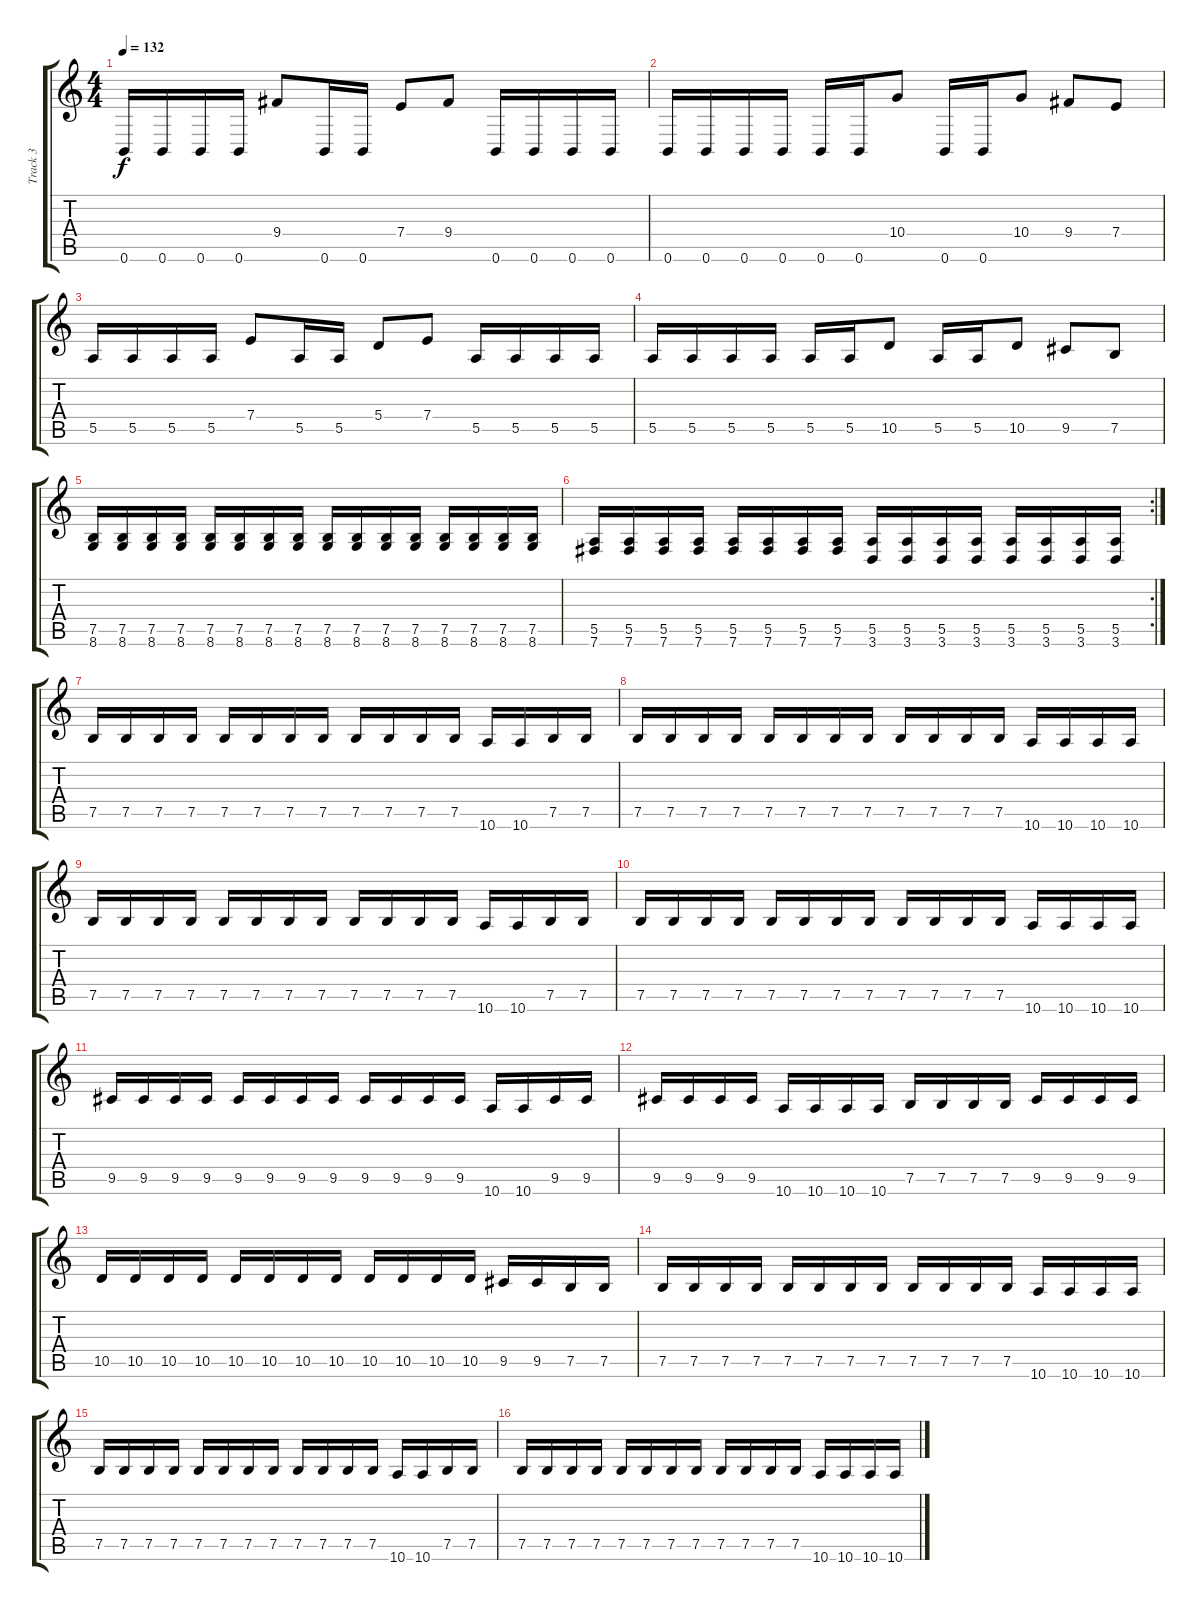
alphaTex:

\track ("Track 3" "Track 3") {instrument distortionguitar}
\staff {score tabs}
\tuning (B3 Gb3 D3 A2 E2 B1) {hide}
\ts (4 4)
\tempo 132
\clef g2
\ks c
0.6.16{dy f} 0.6.16 0.6.16 0.6.16 9.4.8 0.6.16 0.6.16 7.4.8 9.4.8 0.6.16 0.6.16 0.6.16 0.6.16 |
0.6.16 0.6.16 0.6.16 0.6.16 0.6.16 0.6.16 10.4.8 0.6.16 0.6.16 10.4.8 9.4.8 7.4.8 |
5.5.16 5.5.16 5.5.16 5.5.16 7.4.8 5.5.16 5.5.16 5.4.8 7.4.8 5.5.16 5.5.16 5.5.16 5.5.16 |
5.5.16 5.5.16 5.5.16 5.5.16 5.5.16 5.5.16 10.5.8 5.5.16 5.5.16 10.5.8 9.5.8 7.5.8 |
(7.5 8.6).16 (7.5 8.6).16 (7.5 8.6).16 (7.5 8.6).16 (7.5 8.6).16 (7.5 8.6).16 (7.5 8.6).16 (7.5 8.6).16 (7.5 8.6).16 (7.5 8.6).16 (7.5 8.6).16 (7.5 8.6).16 (7.5 8.6).16 (7.5 8.6).16 (7.5 8.6).16 (7.5 8.6).16 |
\rc 2
(5.5 7.6).16 (5.5 7.6).16 (5.5 7.6).16 (5.5 7.6).16 (5.5 7.6).16 (5.5 7.6).16 (5.5 7.6).16 (5.5 7.6).16 (5.5 3.6).16 (5.5 3.6).16 (5.5 3.6).16 (5.5 3.6).16 (5.5 3.6).16 (5.5 3.6).16 (5.5 3.6).16 (5.5 3.6).16 |
7.5.16 7.5.16 7.5.16 7.5.16 7.5.16 7.5.16 7.5.16 7.5.16 7.5.16 7.5.16 7.5.16 7.5.16 10.6.16 10.6.16 7.5.16 7.5.16 |
7.5.16 7.5.16 7.5.16 7.5.16 7.5.16 7.5.16 7.5.16 7.5.16 7.5.16 7.5.16 7.5.16 7.5.16 10.6.16 10.6.16 10.6.16 10.6.16 |
7.5.16 7.5.16 7.5.16 7.5.16 7.5.16 7.5.16 7.5.16 7.5.16 7.5.16 7.5.16 7.5.16 7.5.16 10.6.16 10.6.16 7.5.16 7.5.16 |
7.5.16 7.5.16 7.5.16 7.5.16 7.5.16 7.5.16 7.5.16 7.5.16 7.5.16 7.5.16 7.5.16 7.5.16 10.6.16 10.6.16 10.6.16 10.6.16 |
9.5.16 9.5.16 9.5.16 9.5.16 9.5.16 9.5.16 9.5.16 9.5.16 9.5.16 9.5.16 9.5.16 9.5.16 10.6.16 10.6.16 9.5.16 9.5.16 |
9.5.16 9.5.16 9.5.16 9.5.16 10.6.16 10.6.16 10.6.16 10.6.16 7.5.16 7.5.16 7.5.16 7.5.16 9.5.16 9.5.16 9.5.16 9.5.16 |
10.5.16 10.5.16 10.5.16 10.5.16 10.5.16 10.5.16 10.5.16 10.5.16 10.5.16 10.5.16 10.5.16 10.5.16 9.5.16 9.5.16 7.5.16 7.5.16 |
7.5.16 7.5.16 7.5.16 7.5.16 7.5.16 7.5.16 7.5.16 7.5.16 7.5.16 7.5.16 7.5.16 7.5.16 10.6.16 10.6.16 10.6.16 10.6.16 |
7.5.16 7.5.16 7.5.16 7.5.16 7.5.16 7.5.16 7.5.16 7.5.16 7.5.16 7.5.16 7.5.16 7.5.16 10.6.16 10.6.16 7.5.16 7.5.16 |
7.5.16 7.5.16 7.5.16 7.5.16 7.5.16 7.5.16 7.5.16 7.5.16 7.5.16 7.5.16 7.5.16 7.5.16 10.6.16 10.6.16 10.6.16 10.6.16
